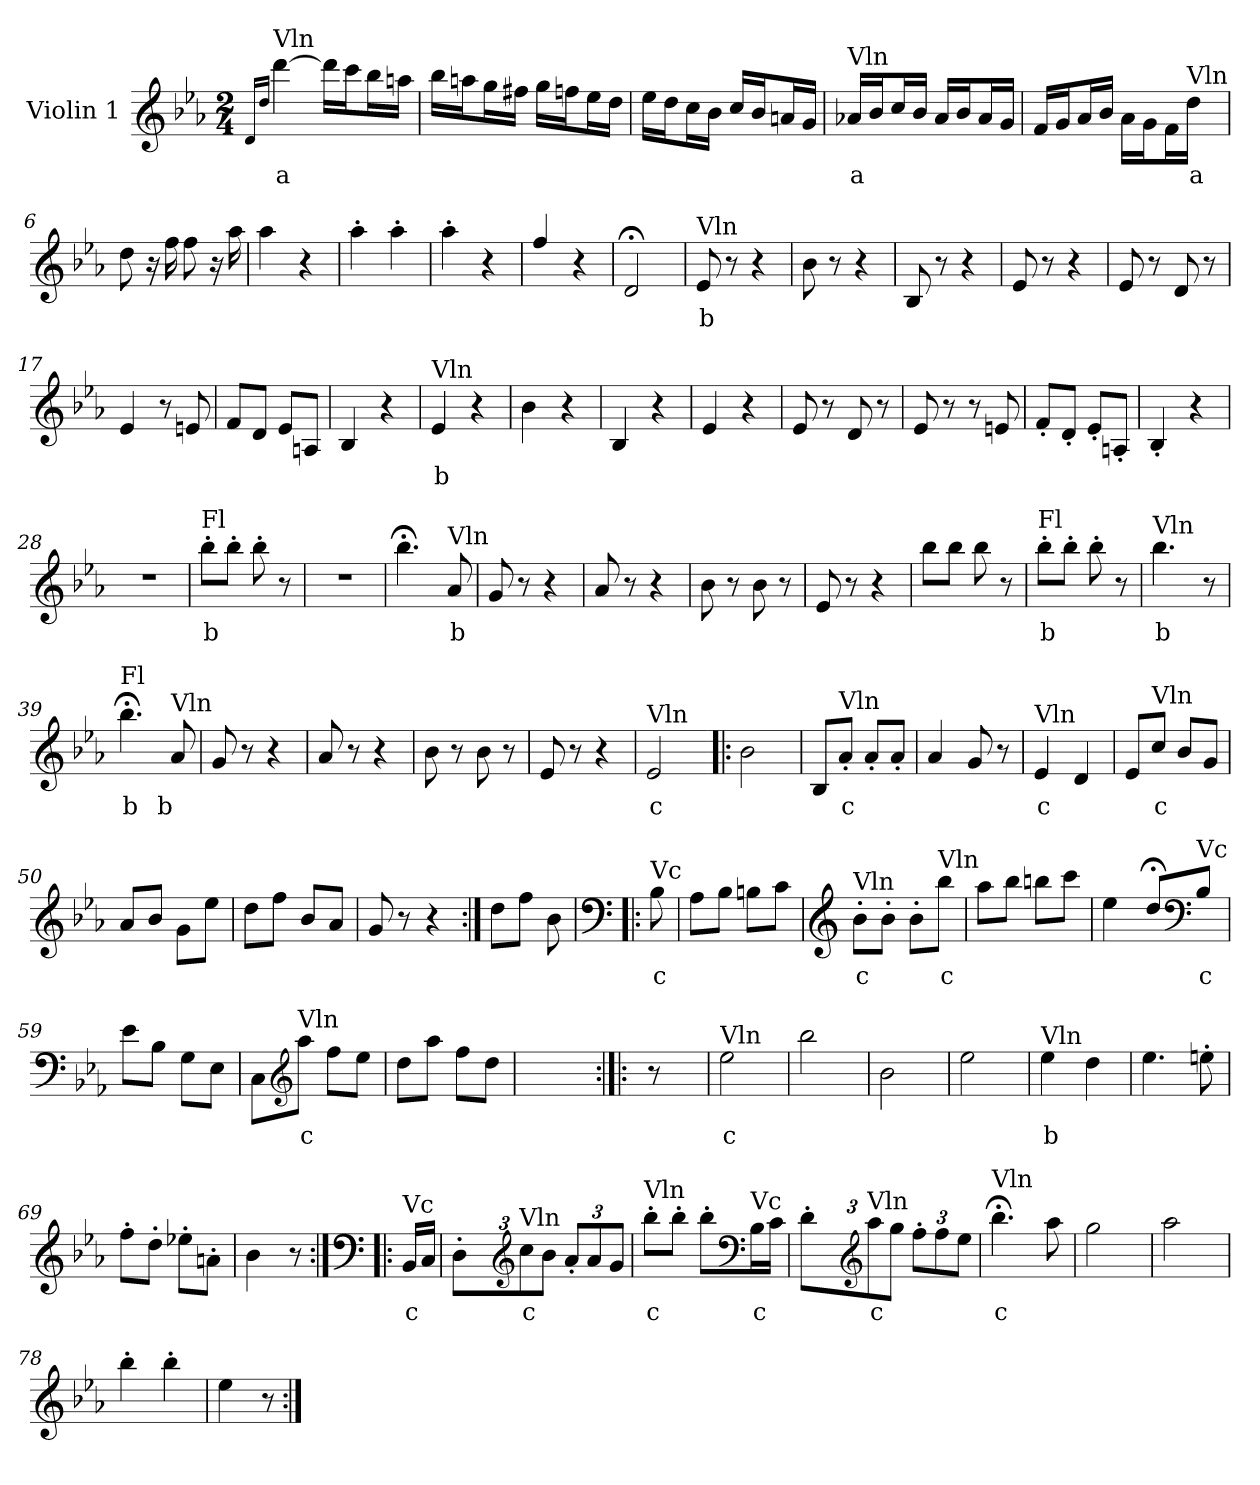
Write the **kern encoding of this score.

**kern	**text
*part1	*part1
*staff1	*staff1
*I"Violin 1	*
*I'Vln 1	*
*clefG2	*
*k[b-e-a-]	*
*M2/4	*
=1	=1
16qd/LL	.
16qdd/JJ	.
!LO:TX:a:t=Vln	!
!	!LO:LY:b:color=#FF0000
[4ddd	a
16ddd\LL]	.
16ccc\J	.
16bb-\L	.
16aan\JJ	.
=2	=2
16bb-\LL	.
16aan\J	.
16gg\L	.
16ff#X\JJ	.
16gg\LL	.
16ffn\J	.
16ee-\L	.
16dd\JJ	.
=3	=3
16ee-\LL	.
16dd\J	.
16cc\L	.
16b-\JJ	.
16cc/LL	.
16b-/J	.
16an/L	.
16g/JJ	.
=4	=4
!LO:TX:a:t=Vln	!
!	!LO:LY:b:color=#FF0000
16a-X/LL	a
16b-/J	.
16cc/L	.
16b-/JJ	.
16a-/LL	.
16b-/J	.
16a-/L	.
16g/JJ	.
=5	=5
16f/LL	.
16g/J	.
16a-/L	.
16b-/JJ	.
16a-\LL	.
16g\J	.
16f\L	.
!LO:TX:a:t=Vln	!
!	!LO:LY:b:color=#FF0000
16dd\JJ	a
=6	=6
8dd	.
16r	.
16ff	.
8ff	.
16r	.
16aa-	.
=7	=7
4aa-	.
4r	.
=8	=8
4aa-'\	.
4aa-'\	.
!!LO:PB:g=z
=9	=9
4aa-'\	.
4r	.
=10	=10
4ff/	.
4r	.
=11	=11
2d;<	.
=12	=12
!LO:TX:a:t=Vln	!
!	!LO:LY:b:color=#FF0000
8e-	b
8r	.
4r	.
=13	=13
8b-	.
8r	.
4r	.
=14	=14
8B-	.
8r	.
4r	.
=15	=15
8e-	.
8r	.
4r	.
=16	=16
8e-	.
8r	.
8d	.
8r	.
=17	=17
4e-	.
8r	.
8en	.
=18	=18
8f/L	.
8d/J	.
8e-/L	.
8An/J	.
=19	=19
4B-	.
4r	.
=20	=20
!LO:TX:a:t=Vln	!
!	!LO:LY:b:color=#FF0000
4e-	b
4r	.
=21	=21
4b-	.
4r	.
=22	=22
4B-	.
4r	.
!!LO:PB:g=z
=23	=23
4e-	.
4r	.
=24	=24
8e-	.
8r	.
8d	.
8r	.
=25	=25
8e-	.
8r	.
8r	.
8en	.
=26	=26
8f'/L	.
8d'/J	.
8e-'/L	.
8An'/J	.
=27	=27
4B-'	.
4r	.
=28	=28
2r	.
=29	=29
!LO:TX:a:t=Fl	!
!	!LO:LY:b:color=#FF0000
8bb-'\L	b
8bb-'\J	.
8bb-'	.
8r	.
=30	=30
2r	.
=31	=31
4.bb-;<	.
!LO:TX:a:t=Vln	!
!	!LO:LY:b:color=#FF0000
8a-	b
=32	=32
8g	.
8r	.
4r	.
=33	=33
8a-	.
8r	.
4r	.
=34	=34
8b-	.
8r	.
8b-	.
8r	.
=35	=35
8e-	.
8r	.
4r	.
!!LO:PB:g=z
=36	=36
8bb-\L	.
8bb-\J	.
8bb-\	.
8r	.
=37	=37
!LO:TX:a:t=Fl	!
!	!LO:LY:b:color=#FF0000
8bb-'\L	b
8bb-'\J	.
8bb-'	.
8r	.
=38	=38
!LO:TX:a:t=Vln	!
!	!LO:LY:b:color=#FF0000
4.bb-\	b
8r	.
=39	=39
!LO:TX:a:t=Fl	!
!	!LO:LY:b:color=#FF0000
4.bb-;<	b
!LO:TX:a:t=Vln	!
!	!LO:LY:b:color=#FF0000
8a-	b
=40	=40
8g	.
8r	.
4r	.
=41	=41
8a-	.
8r	.
4r	.
=42	=42
8b-	.
8r	.
8b-	.
8r	.
=43	=43
8e-	.
8r	.
4r	.
=44	=44
!LO:TX:a:t=Vln	!
!	!LO:LY:b:color=#FF0000
2e-	c
=45!|:	=45!|:
2b-	.
=46	=46
8B-/L	.
!LO:TX:a:t=Vln	!
!	!LO:LY:b:color=#FF0000
8a-'/J	c
8a-'/L	.
8a-'/J	.
=47	=47
4a-	.
8g	.
8r	.
!!LO:PB:g=z
=48	=48
!LO:TX:a:t=Vln	!
!	!LO:LY:b:color=#FF0000
4e-	c
4d	.
=49	=49
8e-/L	.
!LO:TX:a:t=Vln	!
!	!LO:LY:b:color=#FF0000
8cc/J	c
8b-/L	.
8g/J	.
=50	=50
8a-/L	.
8b-/J	.
8g\L	.
8ee-\J	.
=51	=51
8dd\L	.
8ff\J	.
8b-/L	.
8a-/J	.
=52	=52
8g	.
8r	.
4r	.
=53:|!	=53:|!
8dd\L	.
8ff\J	.
8b-	.
=54!|:	=54!|:
*clefF4	*
!LO:TX:a:t=Vc	!
!	!LO:LY:b:color=#FF0000
8B-	c
=55	=55
8A-\L	.
8B-\J	.
8Bn\L	.
8c\J	.
=56	=56
*clefG2	*
!LO:TX:a:t=Vln	!
!	!LO:LY:b:color=#FF0000
8b-'\L	c
8b-'\J	.
8b-'\L	.
!LO:TX:a:t=Vln	!
!	!LO:LY:b:color=#FF0000
8bb-\J	c
=57	=57
8aa-\L	.
8bb-\J	.
8bbn\L	.
8ccc\J	.
=58	=58
4ee-	.
8dd;</L	.
*clefF4	*
!LO:TX:a:t=Vc	!
!	!LO:LY:b:color=#FF0000
8B-/J	c
=59	=59
8e-\L	.
8B-\J	.
8G\L	.
8E-\J	.
!!LO:PB:g=z
=60	=60
8C\L	.
*clefG2	*
!LO:TX:a:t=Vln	!
!	!LO:LY:b:color=#FF0000
8aa-\J	c
8ff\L	.
8ee-\J	.
=61	=61
8dd\L	.
8aa-\J	.
8ff\L	.
8dd\J	.
=61X611	=61X611
4.ryy	.
=62:|!|:	=62:|!|:
8r	.
=63	=63
!LO:TX:a:t=Vln	!
!	!LO:LY:b:color=#FF0000
2ee-	c
=64	=64
2bb-	.
=65	=65
2b-	.
=66	=66
2ee-	.
=67	=67
!LO:TX:a:t=Vln	!
!	!LO:LY:b:color=#FF0000
4ee-	b
4dd	.
=68	=68
4.ee-	.
8een'	.
!!LO:PB:g=z
=69	=69
8ff'\L	.
8dd'\J	.
8ee-X'\L	.
8an'\J	.
=70	=70
4b-	.
8r	.
=71:|!|:	=71:|!|:
*clefF4	*
!LO:TX:a:t=Vc	!
!	!LO:LY:b:color=#FF0000
16BB-/LL	c
16C/JJ	.
=72	=72
12D'\L	.
*clefG2	*
!LO:TX:a:t=Vln	!
!	!LO:LY:b:color=#FF0000
12cc\	c
12b-\J	.
*Xbrackettup	*
12a-'/L	.
12a-/	.
12g/J	.
=73	=73
!LO:TX:a:t=Vln	!
!	!LO:LY:b:color=#FF0000
8bb-'\L	c
8bb-'\J	.
8bb-'\L	.
*clefF4	*
!LO:TX:a:t=Vc	!
!	!LO:LY:b:color=#FF0000
16B-\L	c
16c\JJ	.
=74	=74
12d'\L	.
*clefG2	*
!LO:TX:a:t=Vln	!
!	!LO:LY:b:color=#FF0000
12aa-\	c
12gg\J	.
12ff'\L	.
12ff\	.
12ee-\J	.
=75	=75
!LO:TX:a:t=Vln	!
!	!LO:LY:b:color=#FF0000
4.bb-;<	c
8aa-	.
=76	=76
2gg	.
=77	=77
2aa-	.
!!LO:PB:g=z
=78	=78
4bb-'	.
4bb-'	.
=79	=79
4ee-	.
8r	.
=:|!	=:|!
*-	*-
